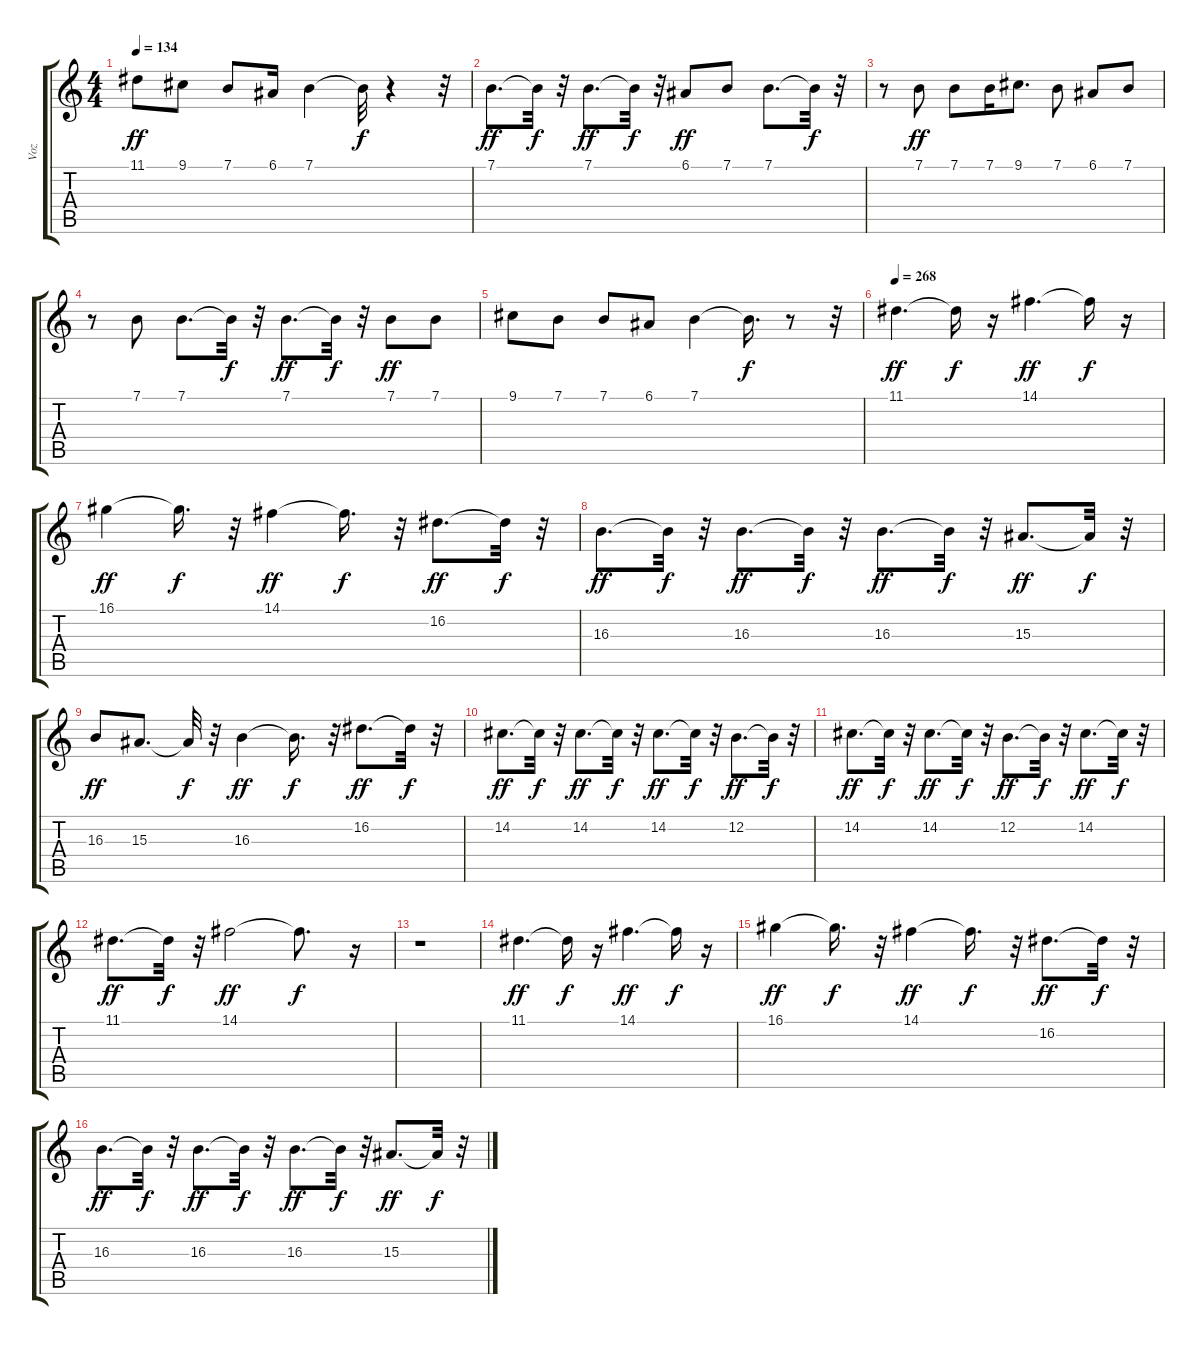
\track ("Voz" "Voz") {instrument trumpet}
\staff {score tabs}
\tuning (E4 B3 G3 D3 A2 E2) {hide}
\ts (4 4)
\tempo 134
\clef g2
\ks c
11.1.8{dy ff} 9.1.8 7.1.8 6.1.16 7.1.4 7.1{t}.32{dy f} r.4 r.32 |
7.1.8{d dy ff} 7.1{t}.32{dy f} r.32 7.1.8{d dy ff} 7.1{t}.32{dy f} r.32 6.1.8{dy ff} 7.1.8 7.1.8{d} 7.1{t}.32{dy f} r.32 |
r.8 7.1.8{dy ff} 7.1.8 7.1.16 9.1.8{d} 7.1.8 6.1.8 7.1.8 |
r.8 7.1.8 7.1.8{d} 7.1{t}.32{dy f} r.32 7.1.8{d dy ff} 7.1{t}.32{dy f} r.32 7.1.8{dy ff} 7.1.8 |
9.1.8 7.1.8 7.1.8 6.1.8 7.1.4 7.1{t}.16{d dy f} r.8 r.32 |
\tempo 268
11.1.4{d dy ff} 11.1{t}.16{dy f} r.16 14.1.4{d dy ff} 14.1{t}.16{dy f} r.16 |
16.1.4{dy ff} 16.1{t}.16{d dy f} r.32 14.1.4{dy ff} 14.1{t}.16{d dy f} r.32 16.2.8{d dy ff} 16.2{t}.32{dy f} r.32 |
16.3.8{d dy ff} 16.3{t}.32{dy f} r.32 16.3.8{d dy ff} 16.3{t}.32{dy f} r.32 16.3.8{d dy ff} 16.3{t}.32{dy f} r.32 15.3.8{d dy ff} 15.3{t}.32{dy f} r.32 |
16.3.8{dy ff} 15.3.8{d} 15.3{t}.32{dy f} r.32 16.3.4{dy ff} 16.3{t}.16{d dy f} r.32 16.2.8{d dy ff} 16.2{t}.32{dy f} r.32 |
14.2.8{d dy ff} 14.2{t}.32{dy f} r.32 14.2.8{d dy ff} 14.2{t}.32{dy f} r.32 14.2.8{d dy ff} 14.2{t}.32{dy f} r.32 12.2.8{d dy ff} 12.2{t}.32{dy f} r.32 |
14.2.8{d dy ff} 14.2{t}.32{dy f} r.32 14.2.8{d dy ff} 14.2{t}.32{dy f} r.32 12.2.8{d dy ff} 12.2{t}.32{dy f} r.32 14.2.8{d dy ff} 14.2{t}.32{dy f} r.32 |
11.1.8{d dy ff} 11.1{t}.32{dy f} r.32 14.1.2{dy ff} 14.1{t}.8{d dy f} r.16 |
r.1 |
11.1.4{d dy ff} 11.1{t}.16{dy f} r.16 14.1.4{d dy ff} 14.1{t}.16{dy f} r.16 |
16.1.4{dy ff} 16.1{t}.16{d dy f} r.32 14.1.4{dy ff} 14.1{t}.16{d dy f} r.32 16.2.8{d dy ff} 16.2{t}.32{dy f} r.32 |
16.3.8{d dy ff} 16.3{t}.32{dy f} r.32 16.3.8{d dy ff} 16.3{t}.32{dy f} r.32 16.3.8{d dy ff} 16.3{t}.32{dy f} r.32 15.3.8{d dy ff} 15.3{t}.32{dy f} r.32
